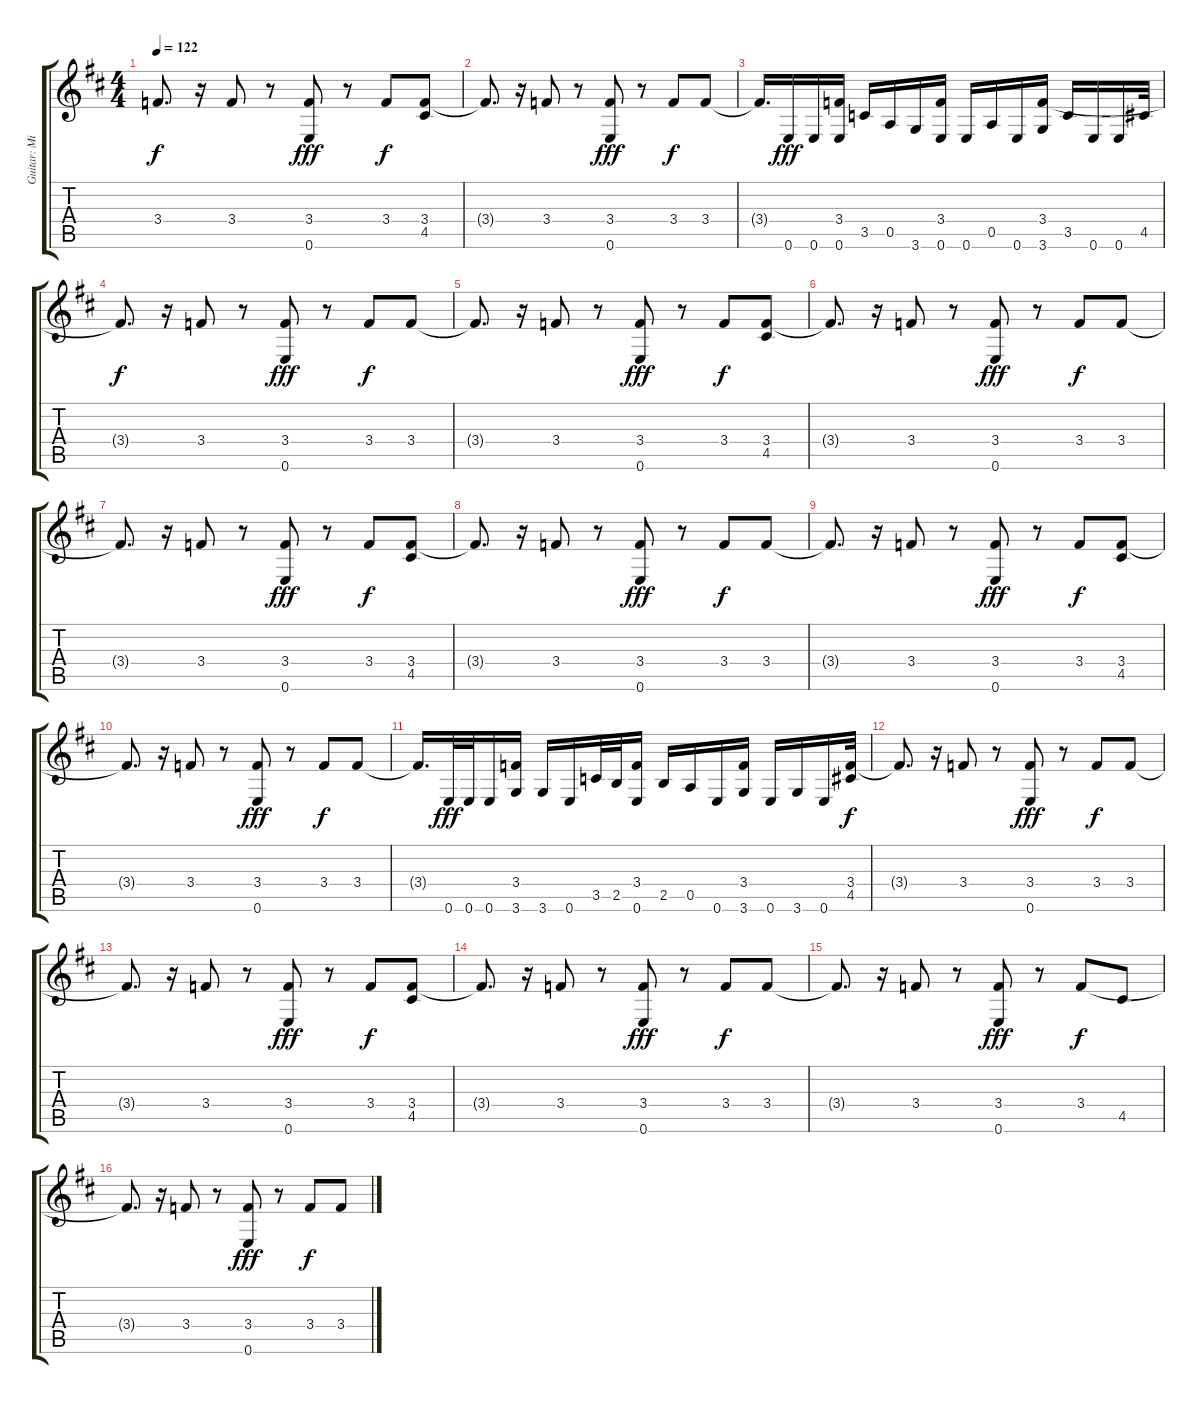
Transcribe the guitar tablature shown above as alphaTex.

\track ("Guitar: Mick Ralphs" "Guitar: Mi") {instrument acousticguitarsteel}
\staff {score tabs}
\tuning (E4 B3 G3 D3 A2 E2) {hide}
\ts (4 4)
\tempo 122
\clef g2
\ks d
3.4{t}.8{d dy f} r.16 3.4.8 r.8 (3.4 0.6).8{dy fff} r.8 3.4.8{dy f} (3.4 4.5).8 |
3.4{t}.8{d} r.16 3.4.8 r.8 (3.4 0.6).8{dy fff} r.8 3.4.8{dy f} 3.4.8 |
3.4{t}.16{d} 0.6.16{dy fff} 0.6.16 (3.4 0.6).16 3.5.16 0.5.16 3.6.16 (3.4 0.6).16 0.6.16 0.5.16 0.6.16 (3.4 3.6).16 3.5.16 0.6.16 0.6.16 4.5.32 |
3.4{t}.8{d dy f} r.16 3.4.8 r.8 (3.4 0.6).8{dy fff} r.8 3.4.8{dy f} 3.4.8 |
3.4{t}.8{d} r.16 3.4.8 r.8 (3.4 0.6).8{dy fff} r.8 3.4.8{dy f} (3.4 4.5).8 |
3.4{t}.8{d} r.16 3.4.8 r.8 (3.4 0.6).8{dy fff} r.8 3.4.8{dy f} 3.4.8 |
3.4{t}.8{d} r.16 3.4.8 r.8 (3.4 0.6).8{dy fff} r.8 3.4.8{dy f} (3.4 4.5).8 |
3.4{t}.8{d} r.16 3.4.8 r.8 (3.4 0.6).8{dy fff} r.8 3.4.8{dy f} 3.4.8 |
3.4{t}.8{d} r.16 3.4.8 r.8 (3.4 0.6).8{dy fff} r.8 3.4.8{dy f} (3.4 4.5).8 |
3.4{t}.8{d} r.16 3.4.8 r.8 (3.4 0.6).8{dy fff} r.8 3.4.8{dy f} 3.4.8 |
3.4{t}.16{d} 0.6.32{dy fff} 0.6.32 0.6.16 (3.4 3.6).16 3.6.16 0.6.16 3.5.32 2.5.32 (3.4 0.6).16 2.5.16 0.5.16 0.6.16 (3.4 3.6).16 0.6.16 3.6.16 0.6.16 (3.4 4.5).32{dy f} |
3.4{t}.8{d} r.16 3.4.8 r.8 (3.4 0.6).8{dy fff} r.8 3.4.8{dy f} 3.4.8 |
3.4{t}.8{d} r.16 3.4.8 r.8 (3.4 0.6).8{dy fff} r.8 3.4.8{dy f} (3.4 4.5).8 |
3.4{t}.8{d} r.16 3.4.8 r.8 (3.4 0.6).8{dy fff} r.8 3.4.8{dy f} 3.4.8 |
3.4{t}.8{d} r.16 3.4.8 r.8 (3.4 0.6).8{dy fff} r.8 3.4.8{dy f} 4.5.8 |
3.4{t}.8{d} r.16 3.4.8 r.8 (3.4 0.6).8{dy fff} r.8 3.4.8{dy f} 3.4.8
